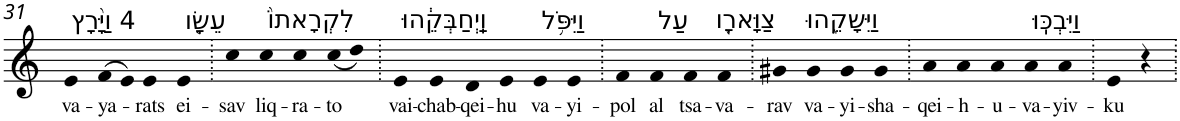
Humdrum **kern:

**kern	**text
*part1	*part1
*staff1	*staff1
*I"Piano	*
*I'Pno	*
!!LO:PB:g=z
*clefG2	*
*k[]	*
=31	=31
!LO:TX:a:t=4 וַיָּ֨רָץ	!
!	!LO:LY:b
4e	va-
!	!LO:LY:b
(>8f	-ya-
8e)	.
!	!LO:LY:b
4e	-rats
!LO:TX:a:t=עֵשָׂ֤ו	!
!	!LO:LY:b
4e	ei-
=32.	=32.
!	!LO:LY:b
4cc	-sav
!LO:TX:a:t=לִקְרָאתוֹ֙	!
!	!LO:LY:b
4cc	liq-
!	!LO:LY:b
4cc	-ra-
!	!LO:LY:b
(<8cc	-to
8dd)	.
=33.	=33.
!LO:TX:a:t=וַֽיְחַבְּקֵ֔הוּ	!
!	!LO:LY:b
4e	vai-
!	!LO:LY:b
4e	-chab-
!	!LO:LY:b
4d	-qei-
!	!LO:LY:b
4e	-hu
!LO:TX:a:t=וַיִּפֹּ֥ל	!
!	!LO:LY:b
4e	va-
!	!LO:LY:b
4e	-yi-
=34.	=34.
!	!LO:LY:b
4f	-pol
!LO:TX:a:t=עַל	!
!	!LO:LY:b
4f	al
!LO:TX:a:t=צַוָּארָ֖ו	!
!	!LO:LY:b
4f	tsa-
!	!LO:LY:b
4f	-va-
=35.	=35.
!	!LO:LY:b
4g#X	-rav
!LO:TX:a:t=וַיִּשָּׁקֵ֑הוּ	!
!	!LO:LY:b
4g#	va-
!	!LO:LY:b
4g#	-yi-
!	!LO:LY:b
4g#	-sha-
=36.	=36.
!	!LO:LY:b
4a	-qei-
!	!LO:LY:b
4a	-h-
!	!LO:LY:b
4a	-u-
!LO:TX:a:t=וַיִּבְכּֽוּ	!
!	!LO:LY:b
4a	va-
!	!LO:LY:b
4a	-yiv-
=37.	=37.
!	!LO:LY:b
4e	-ku
4r	.
=.	=.
*-	*-
